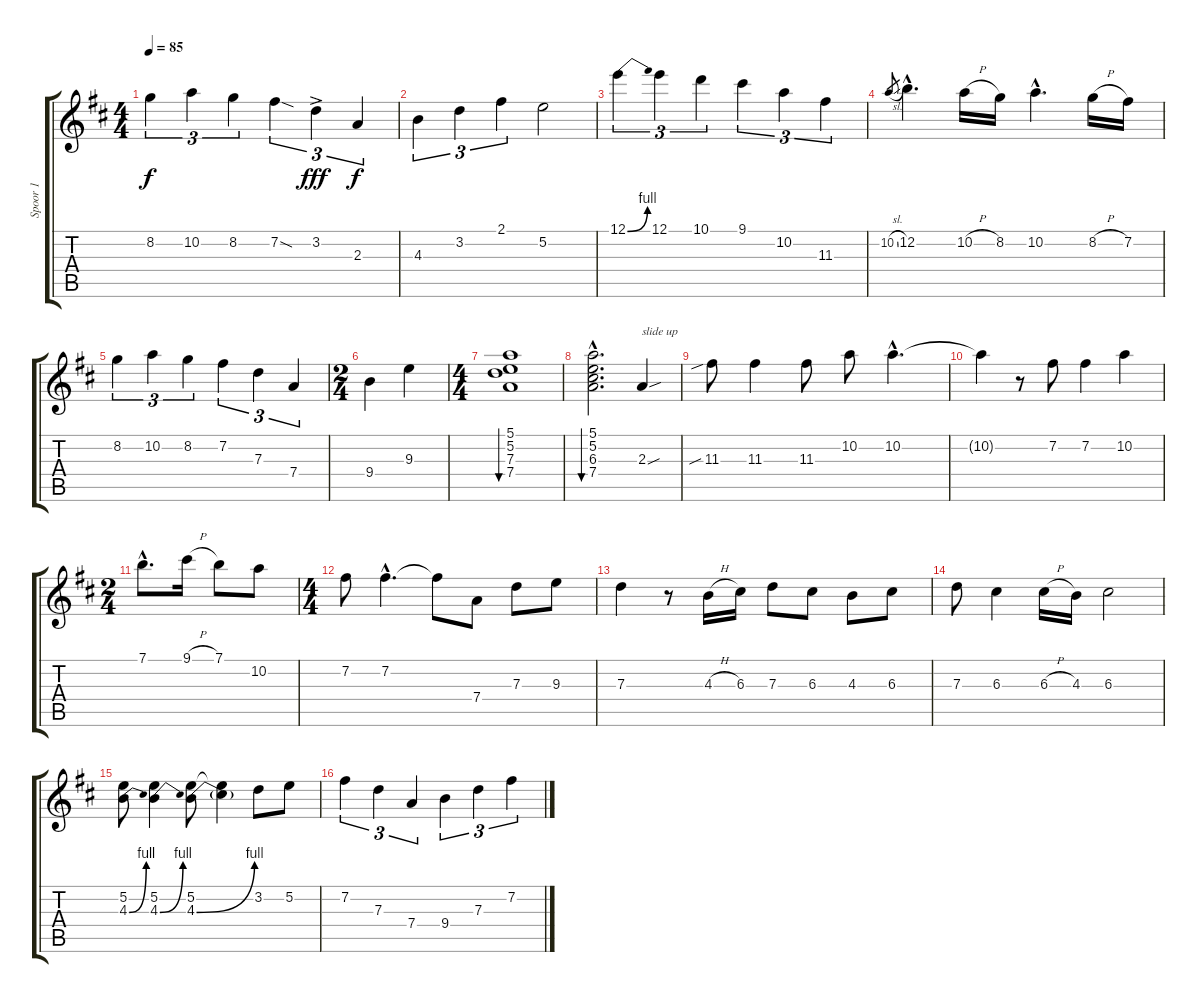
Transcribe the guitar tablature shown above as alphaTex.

\track ("Spoor 1" "Spoor 1") {instrument electricguitarjazz}
\staff {score tabs}
\tuning (E4 B3 G3 D3 A2 E2) {hide}
\ts (4 4)
\tempo 85
\clef g2
\ks d
8.2.4{tu (3 2) dy f} 10.2.4{tu (3 2)} 8.2.4{tu (3 2)} 7.2{sod}.4{tu (3 2)} 3.2{ac}.4{tu (3 2) dy fff} 2.3.4{tu (3 2) dy f} |
4.3.4{tu (3 2)} 3.2.4{tu (3 2)} 2.1.4{tu (3 2)} 5.2.2 |
12.1{be (bend 0 0 60 4)}.4{tu (3 2)} 12.1.4{tu (3 2)} 10.1.4{tu (3 2)} 9.1.4{tu (3 2)} 10.2.4{tu (3 2)} 11.3.4{tu (3 2)} |
10.2{sl}.8{gr} 12.2{hac}.4{d} 10.2{h}.16 8.2.16 10.2{hac}.4{d} 8.2{h}.16 7.2.16 |
8.2.4{tu (3 2)} 10.2.4{tu (3 2)} 8.2.4{tu (3 2)} 7.2.4{tu (3 2)} 7.3.4{tu (3 2)} 7.4.4{tu (3 2)} |
\ts (2 4)
9.4.4 9.3.4 |
\ts (4 4)
(5.1 5.2 7.3 7.4).1{bu 60} |
(5.1{hac} 5.2{hac} 6.3{hac} 7.4{hac}).2{d bu 60} 2.3{sou}.4{txt "slide up"} |
11.3{sib}.8 11.3.4 11.3.8 10.2.8 10.2{hac}.4{d} |
10.2{t}.4 r.8 7.2.8 7.2.4 10.2.4 |
\ts (2 4)
7.1{hac}.8{d} 9.1{h}.16 7.1.8 10.2.8 |
\ts (4 4)
7.2.8 7.2{hac}.4{d} 7.2{t}.8 7.4.8 7.3.8 9.3.8 |
7.3.4 r.8 4.3{h}.16 6.3.16 7.3.8 6.3.8 4.3.8 6.3.8 |
7.3.8 6.3.4 6.3{h}.16 4.3.16 6.3.2 |
(5.2 4.3{be (bend 0 0 60 4)}).8 (5.2 4.3{be (bend 0 0 60 4)}).4 (5.2 4.3{be (bend 0 0 60 4)}).8 (5.2{t} 4.3{t}).4 3.2.8 5.2.8 |
7.2.4{tu (3 2)} 7.3.4{tu (3 2)} 7.4.4{tu (3 2)} 9.4.4{tu (3 2)} 7.3.4{tu (3 2)} 7.2.4{tu (3 2)}
